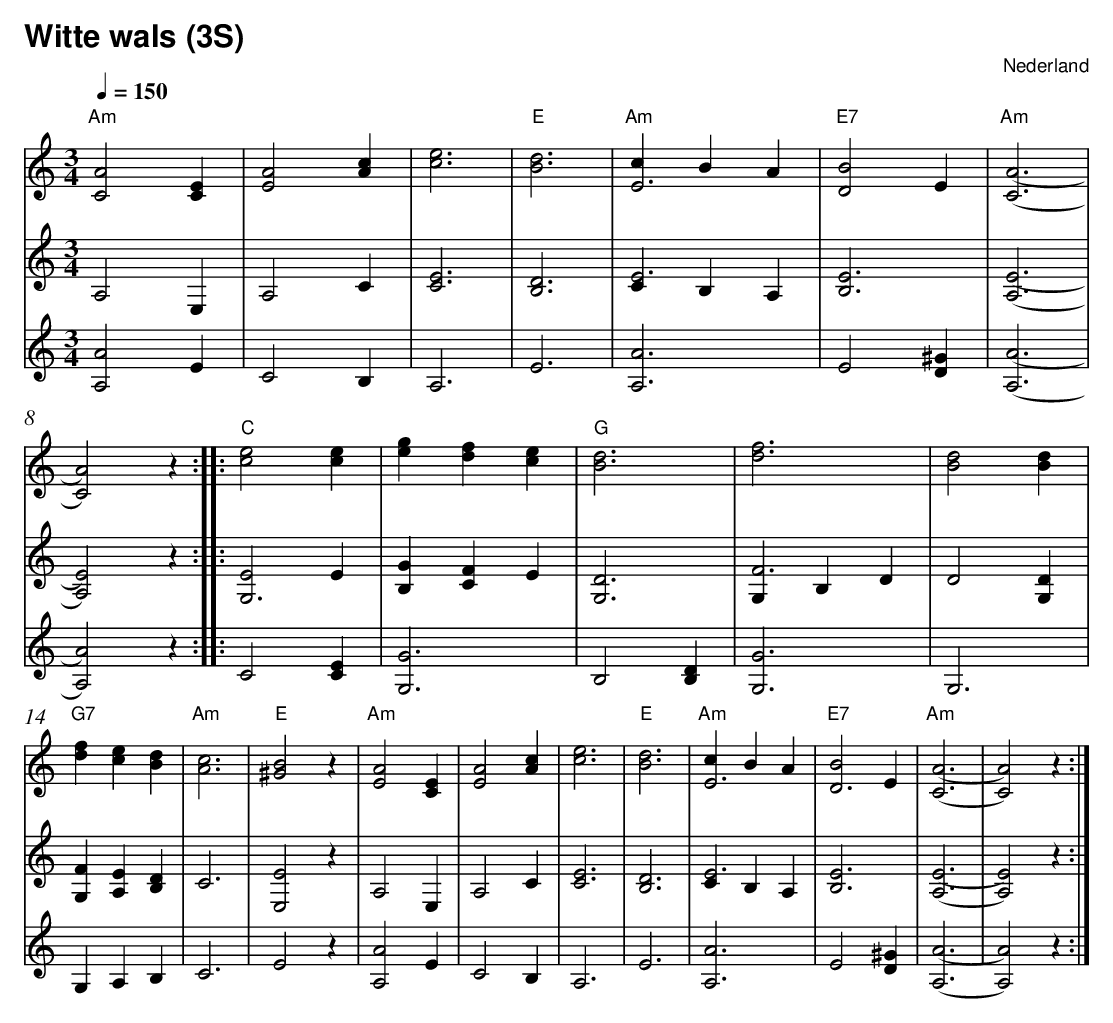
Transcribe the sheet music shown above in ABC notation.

X:1
T:Witte wals (3S)
O:Nederland
M:3/4
L:1/8
Q:1/4=150
K:C
V:1
"Am" [A4C4][E2C2]|[A4E4][c2A2]|[e6c6]|"E" [d6B6]|
"Am" [c2E6]B2 A2 |"E7" [B4D4]E2 |"Am" [(A6(C6]|[A4)C4)]z2
:| |:"C" [e4c4][e2c2]|[g2e2][f2d2][e2c2]|"G" [d6B6]|[f6d6]|
[d4B4][d2B2]|"G7" [f2d2][e2c2][d2B2]|"Am" [c6A6]|"E" [B4^G4]z2 |
"Am" [A4E4][E2C2]|[A4E4][c2A2]|[e6c6]|"E" [d6B6]|
"Am" [c2E6]B2 A2 |"E7" [B4D6]E2 |"Am" [(A6(C6]|[A4)C4)]z2 :|
V:2 clef=treble
A,4 E,2 |A,4 C2 |
[E6C6]|[D6B,6]|[C2E6]B,2 A,2 |[E6B,6]|
[(E6(A,6]|[E4)A,4)]z2 :| |:[E4G,6]E2 |[G2B,2][F2C2]E2 |
[D6G,6]|[G,2F6]B,2 D2 |D4 [D2G,2]|[F2G,2][E2A,2][D2B,2]|
C6 |[E4E,4]z2 |A,4 E,2 |A,4 C2 |
[E6C6]|[D6B,6]|[C2E6]B,2 A,2 |[E6B,6]|
[(E6(A,6]|[E4)A,4)]z2 :|
V:3
[A4A,4]E2 |C4 B,2 |A,6 |E6 |[A6A,6]|E4 [^G2D2]|
[(A6(A,6]|[A4)A,4)]z2 :| |:C4 [C2E2]|[G6G,6]|
B,4 [B,2D2]|[G6G,6]|G,6 |G,2 A,2 B,2 |
C6 |E4 z2 |[A4A,4]E2 |C4 B,2 |
A,6 |E6 |[A6A,6]|E4 [^G2D2]|
[(A6(A,6]|[A4)A,4)]z2 :|
